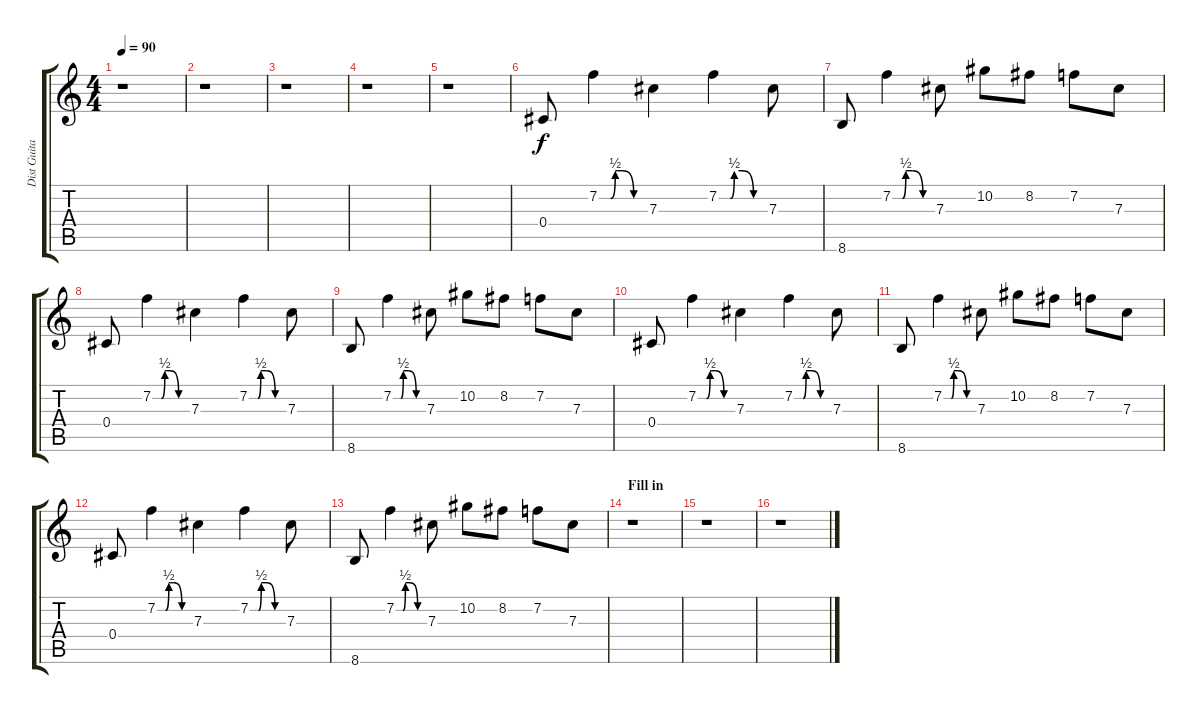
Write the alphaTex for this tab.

\track ("Dist Guitar1" "Dist Guita") {instrument overdrivenguitar}
\staff {score tabs}
\tuning (Eb4 Bb3 Gb3 Db3 Ab2 Eb2) {hide}
\ts (4 4)
\tempo 90
\clef g2
\ks c
r.1{dy f} |
r.1 |
r.1 |
r.1 |
r.1 |
0.4.8 7.2{be (custom 0 0 15 0 21 2 24 2 30 2 45 0 60 0)}.4 7.3.4 7.2{be (custom 0 0 15 0 20 2 30 2 45 0 60 0)}.4 7.3.8 |
8.6.8 7.2{be (custom 0 0 15 0 20 2 30 2 46 0 60 0)}.4 7.3.8 10.2.8 8.2.8 7.2.8 7.3.8 |
0.4.8 7.2{be (custom 0 0 15 0 21 2 24 2 30 2 45 0 60 0)}.4 7.3.4 7.2{be (custom 0 0 15 0 20 2 30 2 45 0 60 0)}.4 7.3.8 |
8.6.8 7.2{be (custom 0 0 15 0 20 2 30 2 46 0 60 0)}.4 7.3.8 10.2.8 8.2.8 7.2.8 7.3.8 |
0.4.8 7.2{be (custom 0 0 15 0 21 2 24 2 30 2 45 0 60 0)}.4 7.3.4 7.2{be (custom 0 0 15 0 20 2 30 2 45 0 60 0)}.4 7.3.8 |
8.6.8 7.2{be (custom 0 0 15 0 20 2 30 2 46 0 60 0)}.4 7.3.8 10.2.8 8.2.8 7.2.8 7.3.8 |
0.4.8 7.2{be (custom 0 0 15 0 21 2 24 2 30 2 45 0 60 0)}.4 7.3.4 7.2{be (custom 0 0 15 0 20 2 30 2 45 0 60 0)}.4 7.3.8 |
8.6.8 7.2{be (custom 0 0 15 0 20 2 30 2 46 0 60 0)}.4 7.3.8 10.2.8 8.2.8 7.2.8 7.3.8 |
\section ("" "Fill in")
r.1 |
r.1 |
r.1
